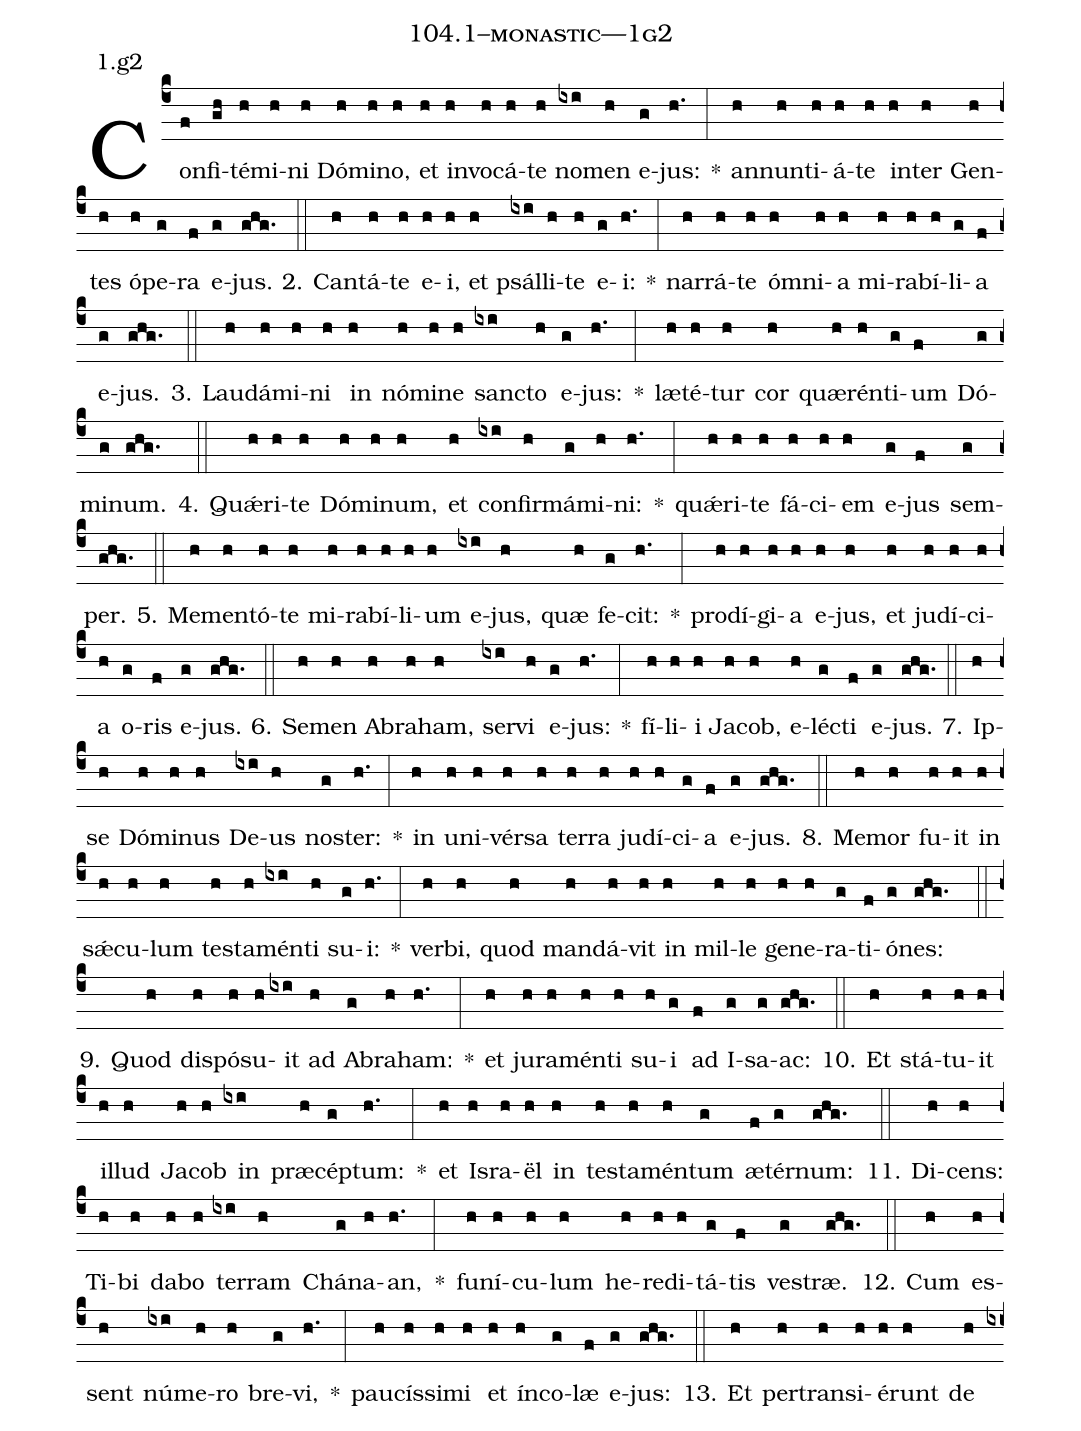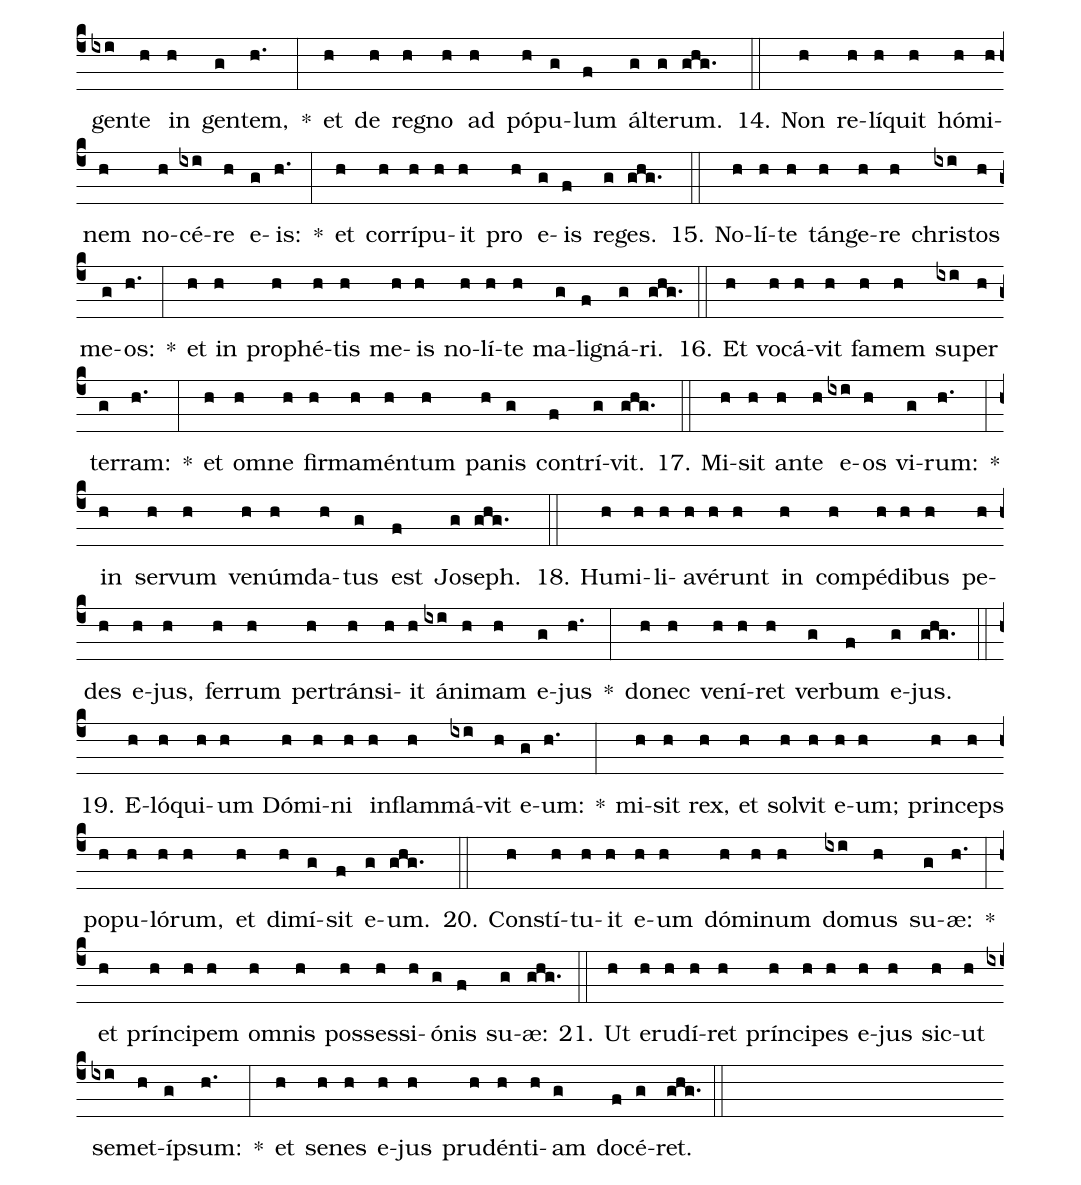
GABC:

name: 104.1--monastic---1g2;
annotation: 1.g2;
%%
(c4)Con(f)fi(gh)té(h)mi(h)ni(h) Dó(h)mi(h)no,(h) et(h) in(h)vo(h)cá(h)te(h) no(ixi)men(h) e(g)jus:(h.) *(:) an(h)nun(h)ti(h)á(h)te(h) in(h)ter(h) Gen(h)tes(h) ó(h)pe(g)ra(f) e(g)jus.(ghg.) (::)
2. Can(h)tá(h)te(h) e(h)i,(h) et(h) psál(ixi)li(h)te(h) e(g)i:(h.) *(:) nar(h)rá(h)te(h) óm(h)ni(h)a(h) mi(h)ra(h)bí(h)li(g)a(f) e(g)jus.(ghg.) (::)
3. Lau(h)dá(h)mi(h)ni(h) in(h) nó(h)mi(h)ne(h) sanc(ixi)to(h) e(g)jus:(h.) *(:) læ(h)té(h)tur(h) cor(h) quæ(h)rén(h)ti(g)um(f) Dó(g)mi(g)num.(ghg.) (::)
4. Quǽ(h)ri(h)te(h) Dó(h)mi(h)num,(h) et(h) con(ixi)fir(h)má(g)mi(h)ni:(h.) *(:) quǽ(h)ri(h)te(h) fá(h)ci(h)em(h) e(g)jus(f) sem(g)per.(ghg.) (::)
5. Me(h)men(h)tó(h)te(h) mi(h)ra(h)bí(h)li(h)um(h) e(ixi)jus,(h) quæ(h) fe(g)cit:(h.) *(:) prod(h)í(h)gi(h)a(h) e(h)jus,(h) et(h) ju(h)dí(h)ci(h)a(h) o(g)ris(f) e(g)jus.(ghg.) (::)
6. Se(h)men(h) A(h)bra(h)ham,(h) ser(ixi)vi(h) e(g)jus:(h.) *(:) fí(h)li(h)i(h) Ja(h)cob,(h) e(h)léc(g)ti(f) e(g)jus.(ghg.) (::)
7. Ip(h)se(h) Dó(h)mi(h)nus(h) De(ixi)us(h) nos(g)ter:(h.) *(:) in(h) u(h)ni(h)vér(h)sa(h) ter(h)ra(h) ju(h)dí(h)ci(g)a(f) e(g)jus.(ghg.) (::)
8. Me(h)mor(h) fu(h)it(h) in(h) sǽ(h)cu(h)lum(h) tes(h)ta(h)mén(ixi)ti(h) su(g)i:(h.) *(:) ver(h)bi,(h) quod(h) man(h)dá(h)vit(h) in(h) mil(h)le(h) ge(h)ne(h)ra(g)ti(f)ó(g)nes:(ghg.) (::)
9. Quod(h) dis(h)pó(h)su(h)it(ixi) ad(h) A(g)bra(h)ham:(h.) *(:) et(h) ju(h)ra(h)mén(h)ti(h) su(h)i(g) ad(f) I(g)sa(g)ac:(ghg.) (::)
10. Et(h) stá(h)tu(h)it(h) il(h)lud(h) Ja(h)cob(h) in(ixi) præ(h)cép(g)tum:(h.) *(:) et(h) Is(h)ra(h)ël(h) in(h) tes(h)ta(h)mén(h)tum(g) æ(f)tér(g)num:(ghg.) (::)
11. Di(h)cens:(h) Ti(h)bi(h) da(h)bo(h) ter(ixi)ram(h) Chá(g)na(h)an,(h.) *(:) fu(h)ní(h)cu(h)lum(h) he(h)re(h)di(h)tá(g)tis(f) ves(g)træ.(ghg.) (::)
12. Cum(h) es(h)sent(h) nú(ixi)me(h)ro(h) bre(g)vi,(h.) *(:) pau(h)cís(h)si(h)mi(h) et(h) ín(h)co(g)læ(f) e(g)jus:(ghg.) (::)
13. Et(h) per(h)trans(h)i(h)é(h)runt(h) de(h) gen(ixi)te(h) in(h) gen(g)tem,(h.) *(:) et(h) de(h) re(h)gno(h) ad(h) pó(h)pu(g)lum(f) ál(g)te(g)rum.(ghg.) (::)
14. Non(h) re(h)lí(h)quit(h) hó(h)mi(h)nem(h) no(h)cé(ixi)re(h) e(g)is:(h.) *(:) et(h) cor(h)rí(h)pu(h)it(h) pro(h) e(g)is(f) re(g)ges.(ghg.) (::)
15. No(h)lí(h)te(h) tán(h)ge(h)re(h) chris(ixi)tos(h) me(g)os:(h.) *(:) et(h) in(h) pro(h)phé(h)tis(h) me(h)is(h) no(h)lí(h)te(h) ma(g)li(f)gná(g)ri.(ghg.) (::)
16. Et(h) vo(h)cá(h)vit(h) fa(h)mem(h) su(ixi)per(h) ter(g)ram:(h.) *(:) et(h) om(h)ne(h) fir(h)ma(h)mén(h)tum(h) pa(h)nis(g) con(f)trí(g)vit.(ghg.) (::)
17. Mi(h)sit(h) an(h)te(h) e(ixi)os(h) vi(g)rum:(h.) *(:) in(h) ser(h)vum(h) ve(h)núm(h)da(h)tus(g) est(f) Jo(g)seph.(ghg.) (::)
18. Hu(h)mi(h)li(h)a(h)vé(h)runt(h) in(h) com(h)pé(h)di(h)bus(h) pe(h)des(h) e(h)jus,(h) fer(h)rum(h) per(h)tráns(h)i(h)it(h) á(ixi)ni(h)mam(h) e(g)jus(h.) *(:) do(h)nec(h) ve(h)ní(h)ret(h) ver(g)bum(f) e(g)jus.(ghg.) (::)
19. E(h)ló(h)qui(h)um(h) Dó(h)mi(h)ni(h) in(h)flam(h)má(ixi)vit(h) e(g)um:(h.) *(:) mi(h)sit(h) rex,(h) et(h) sol(h)vit(h) e(h)um;(h) prin(h)ceps(h) po(h)pu(h)ló(h)rum,(h) et(h) di(h)mí(g)sit(f) e(g)um.(ghg.) (::)
20. Con(h)stí(h)tu(h)it(h) e(h)um(h) dó(h)mi(h)num(h) do(ixi)mus(h) su(g)æ:(h.) *(:) et(h) prín(h)ci(h)pem(h) om(h)nis(h) pos(h)ses(h)si(h)ó(g)nis(f) su(g)æ:(ghg.) (::)
21. Ut(h) e(h)ru(h)dí(h)ret(h) prín(h)ci(h)pes(h) e(h)jus(h) sic(h)ut(h) se(ixi)met(h)íp(g)sum:(h.) *(:) et(h) se(h)nes(h) e(h)jus(h) pru(h)dén(h)ti(h)am(g) do(f)cé(g)ret.(ghg.) (::)
